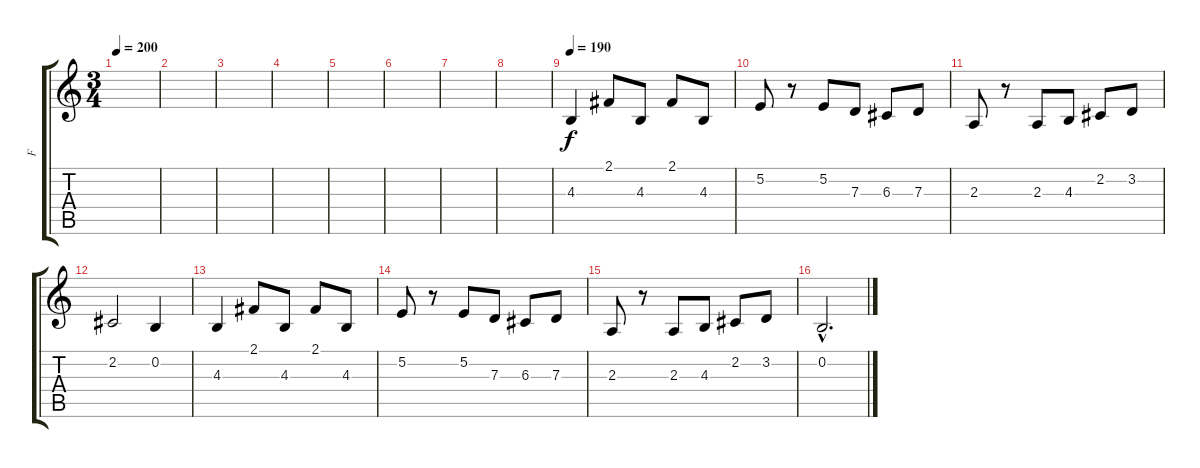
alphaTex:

\track ("F" "F") {instrument flute}
\staff {score tabs}
\tuning (E4 B3 G3 D3 A2 E2) {hide}
\ts (3 4)
\tempo 200
\clef g2
\ks c
|
|
|
|
|
|
|
|
\tempo 190
4.3.4 2.1.8 4.3.8 2.1.8 4.3.8 |
5.2.8 r.8 5.2.8 7.3.8 6.3.8 7.3.8 |
2.3.8 r.8 2.3.8 4.3.8 2.2.8 3.2.8 |
2.2.2 0.2.4 |
4.3.4 2.1.8 4.3.8 2.1.8 4.3.8 |
5.2.8 r.8 5.2.8 7.3.8 6.3.8 7.3.8 |
2.3.8 r.8 2.3.8 4.3.8 2.2.8 3.2.8 |
0.2{hac}.2{d}
